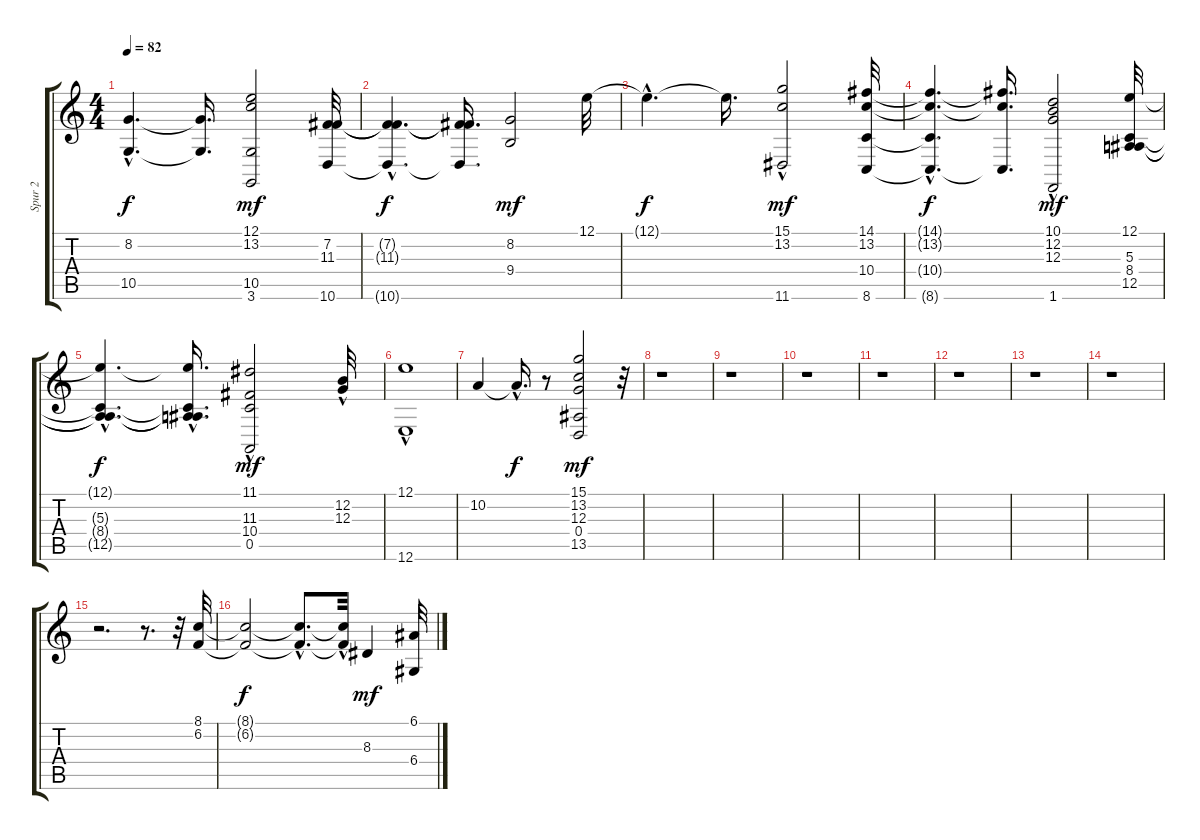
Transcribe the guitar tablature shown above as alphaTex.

\track ("Spur 2" "Spur 2") {instrument stringensemble2}
\staff {score tabs}
\tuning (E4 B3 G3 D3 A2 E2) {hide}
\ts (4 4)
\tempo 82
\clef g2
\ks c
(8.2{hac t} 10.5{hac t}).4{d dy f} (8.2{t} 10.5{t}).16{d} (12.1 13.2 10.5 3.6).2{dy mf} (7.2 11.3 10.6).32 |
(7.2{hac t} 11.3{hac t} 10.6{hac t}).4{d dy f} (7.2{t} 11.3{t} 10.6{t}).16{d} (8.2 9.4).2{dy mf} 12.1.32 |
12.1{hac t}.4{d dy f} 12.1{t}.16{d} (15.1 13.2{hac} 11.6{hac}).2{dy mf} (14.1 13.2 10.4 8.6).32 |
(14.1{hac t} 13.2{hac t} 10.4{t} 8.6{hac t}).4{d dy f} (14.1{t} 13.2{t} 8.6{t}).16{d} (10.1 12.2{hac} 12.3 1.6{hac}).2{dy mf} (12.1 5.3 8.4 12.5).32 |
(12.1{hac t} 5.3{hac t} 8.4{hac t} 12.5{hac t}).4{d dy f} (12.1{t} 5.3{t} 8.4{t} 12.5{hac t}).16{d} (11.1 11.3 10.4{hac} 0.5).2{dy mf} (12.2{hac} 12.3{hac}).32 |
(12.1 12.6{hac}).1 |
10.2.4 10.2{hac t}.16{d dy f} r.8 (15.1 13.2 12.3 0.4 13.5).2{dy mf} r.32 |
r.1 |
r.1 |
r.1 |
r.1 |
r.1 |
r.1 |
r.1 |
r.2{d} r.8{d} r.32 (8.1 6.2).32{volume 10 balance 8 instrument stringensemble2} |
(8.1{t} 6.2{t}).2{dy f} (8.1{hac t} 6.2{hac t}).8{d} (8.1{hac t} 6.2{t}).32 8.3.4{dy mf} (6.1 6.4).32
